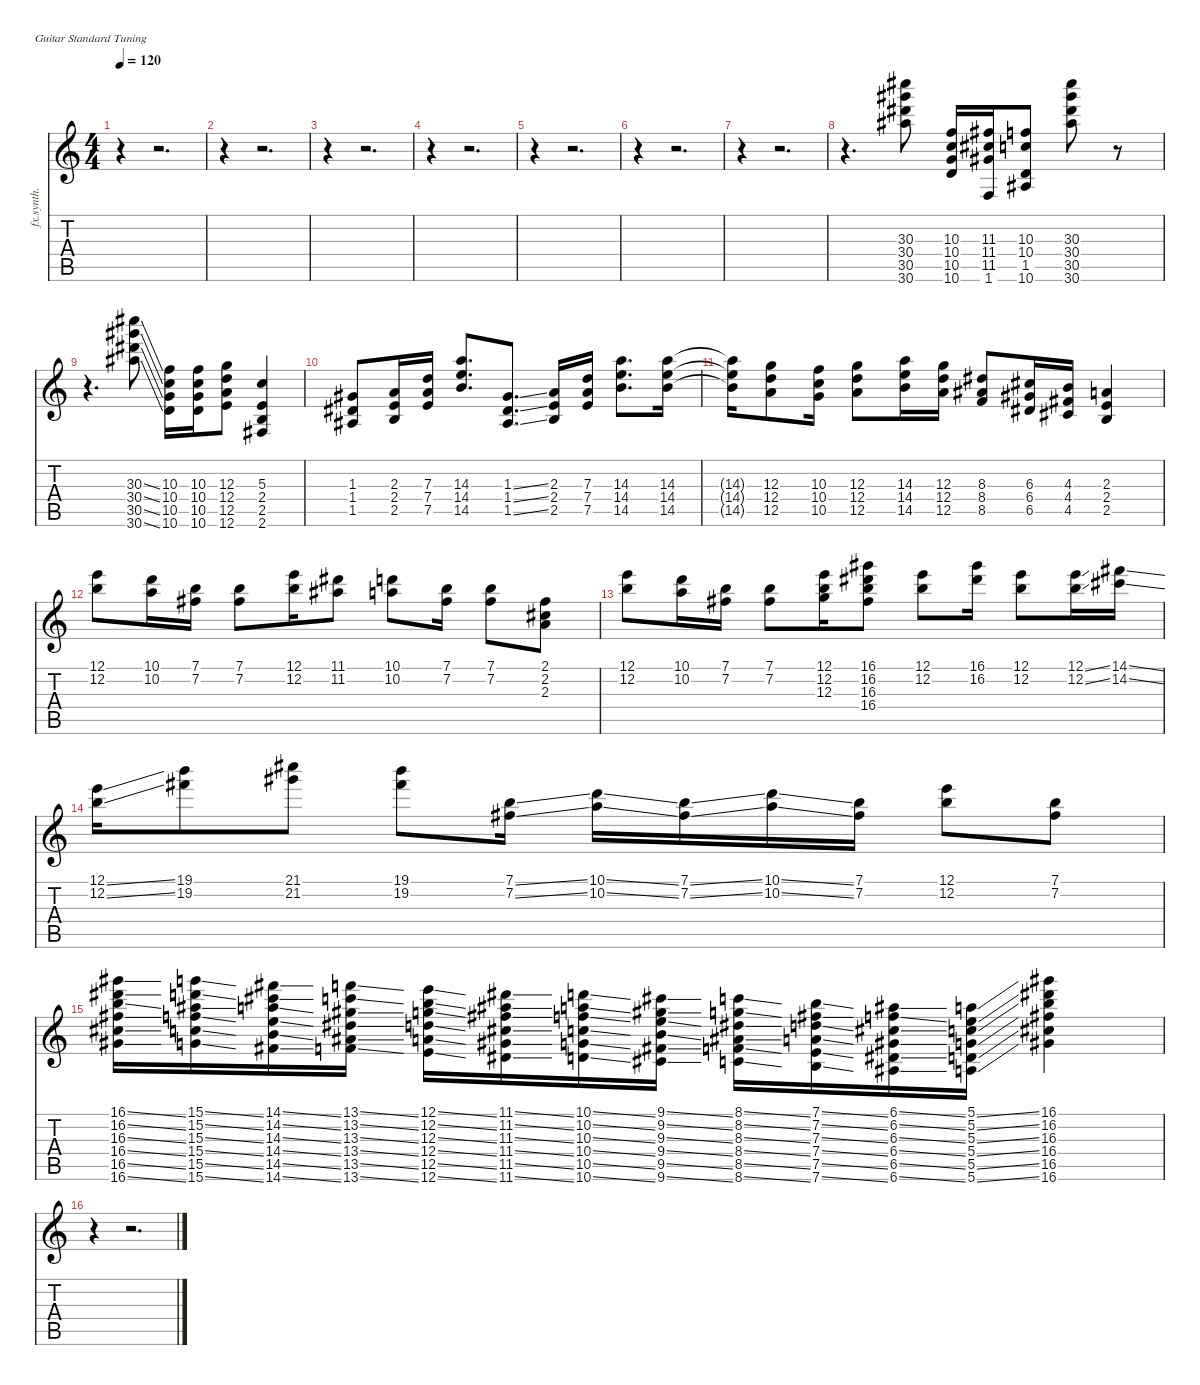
\defaultSystemsLayout 4
\hideDynamics
\bracketExtendMode nobrackets
\otherSystemsTrackNameOrientation horizontal
\track ("Guitar Bottleneck" "fx.synth.") {instrument guitarfretnoise}
\staff {score tabs}
\tuning (E4 B3 G3 D3 A2 E2)
\displaytranspose 12
\ts (4 4)
\tempo 120
\clef g2
\ks c
r.4{dy f} r.2{d} |
r.4 r.2{d} |
r.4 r.2{d} |
r.4 r.2{d} |
r.4 r.2{d} |
r.4 r.2{d} |
r.4 r.2{d} |
r.4{d} (30.3{acc #} 30.4{acc #} 30.5{acc #} 30.6{acc #}).8 (10.3 10.4 10.5 10.6).16 (11.3{acc #} 11.4{acc #} 11.5{acc #} 1.6).16 (10.3 10.4 1.5{acc #} 10.6).8 (30.3{acc #} 30.4{acc #} 30.5{acc #} 30.6{acc #}).8 r.8 |
r.4{d} (30.3{ss acc #} 30.4{ss acc #} 30.5{ss acc #} 30.6{ss acc #}).8 (10.3 10.4 10.5 10.6).16 (10.3 10.4 10.5 10.6).16 (12.3 12.4 12.5 12.6).8 (5.3 2.4 2.5 2.6{acc #}).4 |
(1.3{acc #} 1.4{acc #} 1.5{acc #}).8 (2.3 2.4 2.5).16 (7.3 7.4 7.5).16 (14.3 14.4 14.5).8{d} (1.3{ss acc #} 1.4{ss acc #} 1.5{ss acc #}).8{d} (2.3 2.4 2.5).16 (7.3 7.4 7.5).16 (14.3 14.4 14.5).8{d} (14.3 14.4 14.5).16 |
(14.3{t} 14.4{t} 14.5{t}).16 (12.3 12.4 12.5).8 (10.3 10.4 10.5).16 (12.3 12.4 12.5).8 (14.3 14.4 14.5).16 (12.3 12.4 12.5).16 (8.3{acc #} 8.4{acc #} 8.5).8 (6.3{acc #} 6.4{acc #} 6.5{acc #}).16 (4.3 4.4{acc #} 4.5{acc #}).16 (2.3 2.4 2.5).4 |
(12.1 12.2).8 (10.1 10.2).16 (7.1 7.2{acc #}).16 (7.1 7.2{acc #}).8 (12.1 12.2).16 (11.1{acc #} 11.2{acc #}).8 (10.1 10.2).8 (7.1 7.2{acc #}).16 (7.1 7.2{acc #}).8 (2.1{acc #} 2.2{acc #} 2.3).8 |
(12.1 12.2).8 (10.1 10.2).16 (7.1 7.2{acc #}).16 (7.1 7.2{acc #}).8 (12.1 12.2 12.3).16 (16.1{acc #} 16.2{acc #} 16.3 16.4{acc #}).8 (12.1 12.2).8 (16.1{acc #} 16.2{acc #}).16 (12.1 12.2).8 (12.1{ss} 12.2{ss}).16 (14.1{ss acc #} 14.2{ss acc #}).16 |
(12.1{ss} 12.2{ss}).16 (19.1 19.2{acc #}).8 (21.1{acc #} 21.2{acc #}).8 (19.1 19.2{acc #}).8 (7.1{ss} 7.2{ss acc #}).16 (10.1{ss} 10.2{ss}).16 (7.1{ss} 7.2{ss acc #}).16 (10.1{ss} 10.2{ss}).16 (7.1 7.2{acc #}).16 (12.1 12.2).8 (7.1 7.2{acc #}).8 |
(16.1{ss acc #} 16.2{ss acc #} 16.3{ss} 16.4{ss acc #} 16.5{ss acc #} 16.6{ss acc #}).16 (15.1{ss} 15.2{ss} 15.3{ss acc #} 15.4{ss} 15.5{ss} 15.6{ss}).16 (14.1{ss acc #} 14.2{ss acc #} 14.3{ss} 14.4{ss} 14.5{ss} 14.6{ss acc #}).16 (13.1{ss} 13.2{ss} 13.3{ss acc #} 13.4{ss acc #} 13.5{ss acc #} 13.6{ss}).16 (12.1{ss} 12.2{ss} 12.3{ss} 12.4{ss} 12.5{ss} 12.6{ss}).16 (11.1{ss acc #} 11.2{ss acc #} 11.3{ss acc #} 11.4{ss acc #} 11.5{ss acc #} 11.6{ss acc #}).16 (10.1{ss} 10.2{ss} 10.3{ss} 10.4{ss} 10.5{ss} 10.6{ss}).16 (9.1{ss acc #} 9.2{ss acc #} 9.3{ss} 9.4{ss} 9.5{ss acc #} 9.6{ss acc #}).16 (8.1{ss} 8.2{ss} 8.3{ss acc #} 8.4{ss acc #} 8.5{ss} 8.6{ss}).16 (7.1{ss} 7.2{ss acc #} 7.3{ss} 7.4{ss} 7.5{ss} 7.6{ss}).16 (6.1{ss acc #} 6.2{ss} 6.3{ss acc #} 6.4{ss acc #} 6.5{ss acc #} 6.6{ss acc #}).16 (5.1{ss} 5.2{ss} 5.3{ss} 5.4{ss} 5.5{ss} 5.6{ss}).16 (16.1{acc #} 16.2{acc #} 16.3 16.4{acc #} 16.5{acc #} 16.6{acc #}).4 |
r.4 r.2{d}
